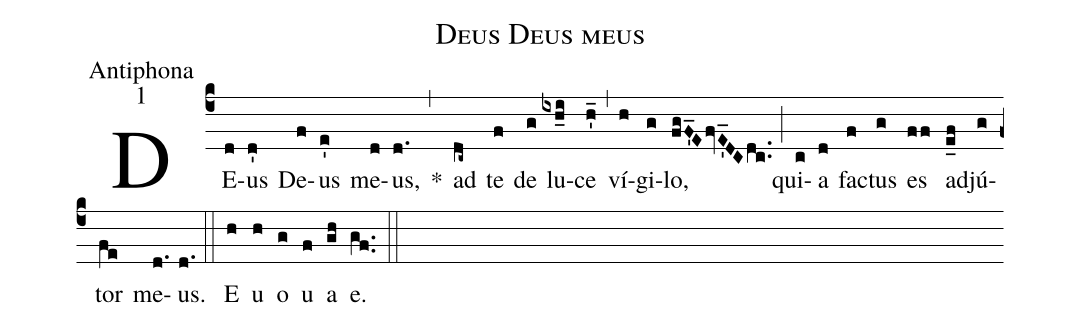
name:Deus Deus meus;
office-part:Antiphona;
mode:1;
%%
(c4) DE(d)us(d') De(f)us(e') me(d)us,(d.) *(,) ad(dc~) te(f) de(g) lu(ixh_i)ce(h'_) (,) ví(h)gi(g)lo,(fgF'_E/fvE'_DCdc..) (;) qui(c)a(d) fa(f)ctus(g) es(ff) ad(e_f)jú(g)tor(fe) me(d.)us.(d.) (::) <eu>E(h) u(h) o(g) u(f) a(gh) e.</eu>(gf..) (::)
